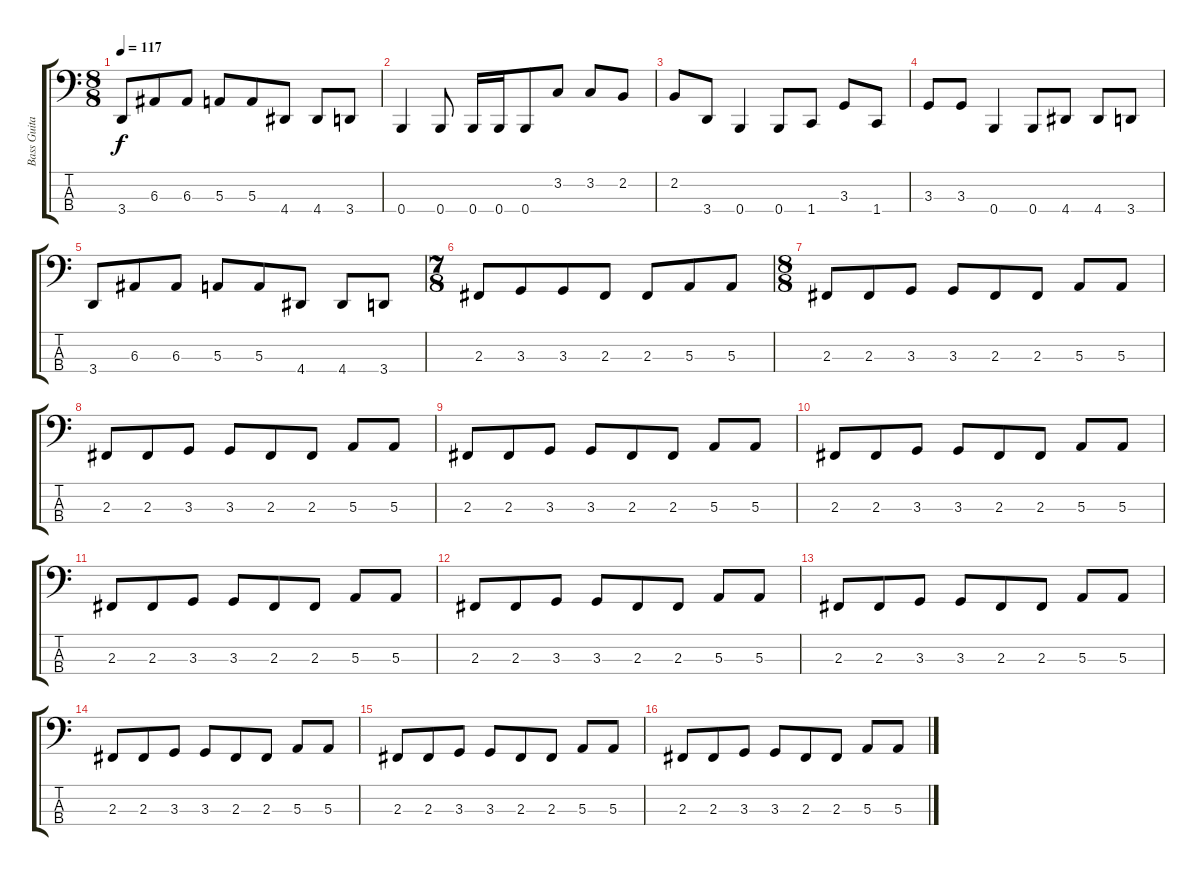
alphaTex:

\track ("Bass Guitar" "Bass Guita") {instrument electricbassfinger}
\staff {score tabs}
\tuning (D2 A1 E1 B0) {hide}
\ts (8 8)
\tempo 117
\clef f4
\ks c
3.4.8{dy f} 6.3.8 6.3.8 5.3.8 5.3.8 4.4.8 4.4.8 3.4.8 |
0.4.4 0.4.8 0.4.16 0.4.16 0.4.8 3.2.8 3.2.8 2.2.8 |
2.2.8 3.4.8 0.4.4 0.4.8 1.4.8 3.3.8 1.4.8 |
3.3.8 3.3.8 0.4.4 0.4.8 4.4.8 4.4.8 3.4.8 |
3.4.8 6.3.8 6.3.8 5.3.8 5.3.8 4.4.8 4.4.8 3.4.8 |
\ts (7 8)
2.3.8 3.3.8 3.3.8 2.3.8 2.3.8 5.3.8 5.3.8 |
\ts (8 8)
2.3.8 2.3.8 3.3.8 3.3.8 2.3.8 2.3.8 5.3.8 5.3.8 |
2.3.8 2.3.8 3.3.8 3.3.8 2.3.8 2.3.8 5.3.8 5.3.8 |
2.3.8 2.3.8 3.3.8 3.3.8 2.3.8 2.3.8 5.3.8 5.3.8 |
2.3.8 2.3.8 3.3.8 3.3.8 2.3.8 2.3.8 5.3.8 5.3.8 |
2.3.8 2.3.8 3.3.8 3.3.8 2.3.8 2.3.8 5.3.8 5.3.8 |
2.3.8 2.3.8 3.3.8 3.3.8 2.3.8 2.3.8 5.3.8 5.3.8 |
2.3.8 2.3.8 3.3.8 3.3.8 2.3.8 2.3.8 5.3.8 5.3.8 |
2.3.8 2.3.8 3.3.8 3.3.8 2.3.8 2.3.8 5.3.8 5.3.8 |
2.3.8 2.3.8 3.3.8 3.3.8 2.3.8 2.3.8 5.3.8 5.3.8 |
2.3.8 2.3.8 3.3.8 3.3.8 2.3.8 2.3.8 5.3.8 5.3.8
